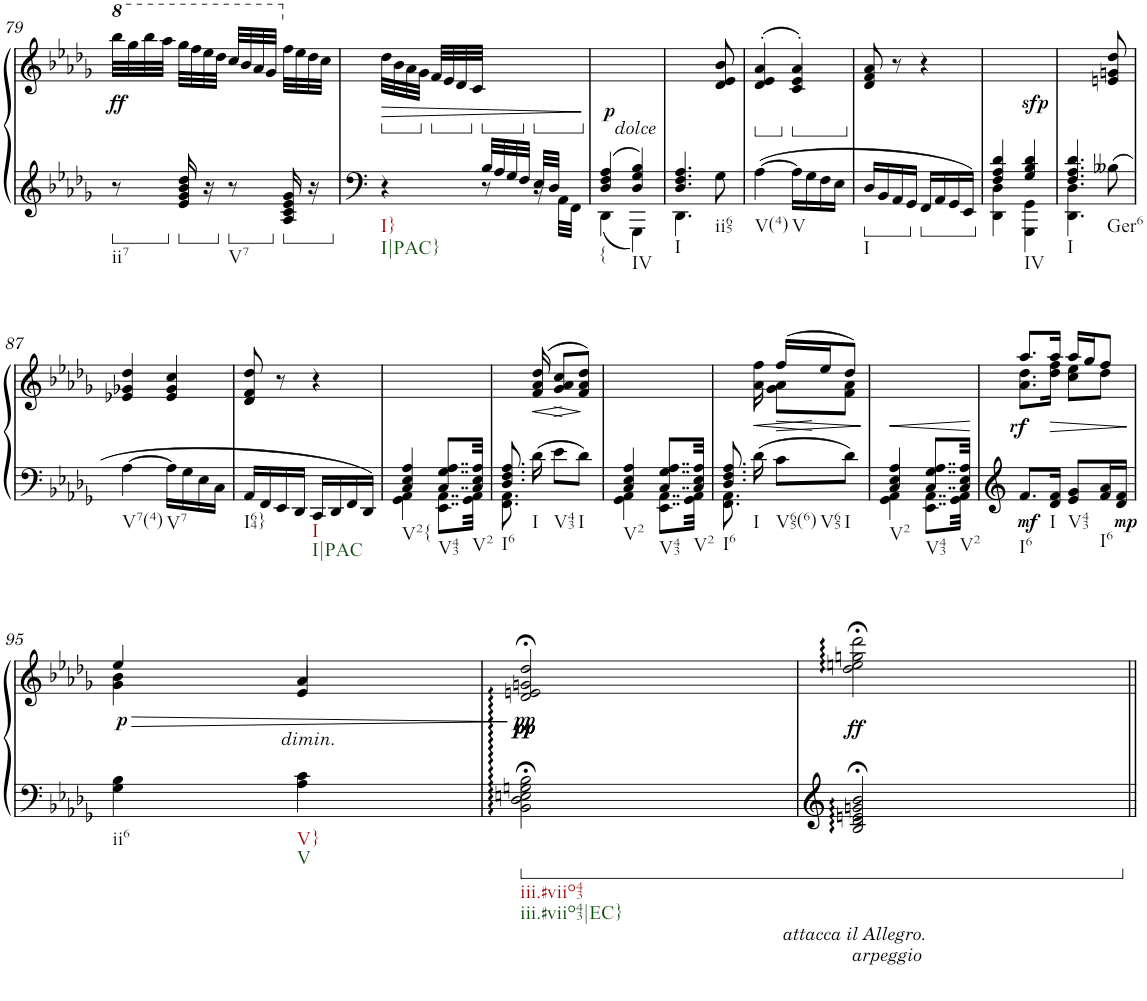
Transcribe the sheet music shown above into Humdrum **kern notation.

**kern	**kern	**dynam
*part1	*part1	*part1
*staff2	*staff1	*staff1/2
*I"Piano	*	*
*I'Pno.	*	*
!!LO:PB:g=z
*clefG2	*clefF4	*
*k[b-e-a-d-g-]	*k[b-e-a-d-g-]	*
*M2/4	*M2/4	*
=79	=79	=79
!LO:TX:b:t=ii7	!	!
!	!	!LO:DY:b
8r	32bbb-\LLL	ff
.	32ggg-\	.
.	32bbb-\	.
.	32aaa-\JJJ	.
16e-/ 16g-/ 16b-/ 16dd-/	32ggg-\LLL	.
.	32fff\	.
16r	32eee-\	.
.	32ddd-\JJJ	.
!LO:TX:b:t=V7	!	!
8r	32ccc/LLL	.
.	32bb-/	.
.	32aa-/	.
.	32gg-/JJJ	.
16A-/ 16c/ 16e-/ 16g-/	32ff\LLL	.
.	32ee-\	.
16r	32dd-\	.
.	32cc\JJJ	.
=80	=80	=80
*^	*	*
*	*	*ped	*
!LO:TX:b:t=I}	!	!	!
!LO:TX:b:t=I|PAC}	!	!	!
4ryy	4r	32dd-\LLL	.
!	!	!	!LO:HP:b
.	.	32b-\	>
.	.	32a-\	.
.	.	32g-\JJJ	.
*	*	*Xped	*
*	*	*ped	*
.	.	32f/LLL	.
.	.	32e-/	.
.	.	32d-/	.
.	.	32c/JJJ	.
*	*	*Xped	*
32B-/LLL	8r	8.ryy	.
32A-/	.	.	.
32G-/	.	.	.
32F/JJJ	.	.	.
*ped	*	*	*
32E-/LLL	16r	.	.
32D-/JJJ	.	.	.
16ryy	32AA-\LLL	16ryy	.
.	32FF\JJJ	.	.
*v	*v	*	*
.	.	]
=81	=81	=81
*^	*	*
*	*	*Xped	*
!LO:TX:a:i:t=dolce	!	!	!
!LO:TX:b:t={	!	!	!
!	!	!	!LO:DY:b
4D-/ 4F/ 4A-/	4DD-\	2ryy	p
!LO:TX:b:t=IV	!	!	!
4D-/ 4G-/ 4B-/	4GGG-\	.	.
=82	=82	=82	=82
!LO:TX:b:t=I	!	!	!
4.D-/ 4.F/ 4.A-/	4.DD-\	4.ryy	.
!LO:TX:b:t=ii65	!	!	!
8ryy	8G-\	8d-/ 8e-/ 8b-/	.
*v	*v	*	*
=83	=83	=83
*	*ped	*
*^	*	*
!LO:TX:b:t=V(4)	!	!	!
*v	*v	*	*
[4A-\	(>4d-/'> 4e-/'> 4a-/'>	.
*	*Xped	*
*	*ped	*
!LO:TX:b:t=V	!	!
16A-\LL]	4c/'> 4e-/'> 4a-/'>)	.
16G-\	.	.
16F\	.	.
16E-\JJ	.	.
=84	=84	=84
*	*Xped	*
!LO:TX:b:t=I	!	!
16D-/LL	8d-/ 8f/ 8a-/	.
16BB-/	.	.
16AA-/	8r	.
16GG-/JJ	.	.
16FF/LL	4r	.
16AA-/	.	.
16GG-/	.	.
16EE-/JJ	.	.
=85	=85	=85
*^	*	*
4F/ 4A-/ 4d-/	4DD-\ 4D-\	4ryy	.
!LO:TX:b:t=IV	!	!	!
!	!	!	!LO:DY:b
4G-/ 4B-/ 4d-/	4GGG-\ 4GG-\	4ryy	sfp
=86	=86	=86	=86
!LO:TX:b:t=I	!	!	!
4.F/ 4.A-/ 4.d-/	4.DD-\ 4.D-\	4.ryy	.
!LO:TX:b:t=Ger6	!	!	!
8ryy	8B--X\	8en/ 8gn/ 8dd-/	.
!!LO:LB:g=z
=87	=87	=87	=87
!LO:TX:b:t=V7(4)	!	!	!
*v	*v	*	*
[4A-\	4e-X/ 4g-X/ 4dd-/	.
!LO:TX:b:t=V7	!	!
16A-\LL]	4e-/ 4g-/ 4cc/	.
16G-\	.	.
16E-\	.	.
16C\JJ	.	.
=88	=88	=88
!LO:TX:b:t=I64}	!	!
16AA-/LL	8d-/ 8f/ 8dd-/	.
16FF/	.	.
16EE-/	8r	.
16DD-/JJ	.	.
!LO:TX:b:t=I	!	!
!LO:TX:b:t=I|PAC	!	!
16CC/LL	4r	.
16DD-/	.	.
16FF/	.	.
16DD-/JJ	.	.
=89	=89	=89
*^	*	*
!LO:TX:b:t=V2{	!	!	!
4C/ 4E-/ 4A-/	4GG-\ 4AA-\	2ryy	.
!LO:TX:b:t=V43	!	!	!
8..C/ 8..G-/ 8..A-/L	8..EE-\ 8..AA-\L	.	.
!LO:TX:b:t=V2	!	!	!
32C/ 32E-/ 32A-/Jkk	32GG-\ 32AA-\Jkk	.	.
=90	=90	=90	=90
!LO:TX:b:t=I6	!	!	!
8.D-/ 8.F/ 8.A-/	8.FF\ 8.AA-\	8.ryy	.
!LO:TX:b:t=I	!	!	!
!	!	!	!LO:HP:b
4ryy	16d-\	(>16f/ 16a-/ 16dd-/	<
!	!LO:TX:b:t=V43	!	!
!	!	!	!LO:HP:n=1:b
.	8e-\L	8g-/ 8a-/ 8cc/L	[ >
!	!LO:TX:b:t=I	!	!
.	8d-\J	8f/ 8a-/ 8dd-/J)	.
16ryy	.	.	.
*v	*v	*	*
.	.	]
=91	=91	=91
*^	*	*
!LO:TX:b:t=V2	!	!	!
4C/ 4E-/ 4A-/	4GG-\ 4AA-\	2ryy	.
!LO:TX:b:t=V43	!	!	!
8..C/ 8..G-/ 8..A-/L	8..EE-\ 8..AA-\L	.	.
!LO:TX:b:t=V2	!	!	!
32C/ 32E-/ 32A-/Jkk	32GG-\ 32AA-\Jkk	.	.
=92	=92	=92	=92
*	*	*^	*
!LO:TX:b:t=I6	!	!	!	!
8.D-/ 8.F/ 8.A-/	8.FF\ 8.AA-\	8.ryy	4ryy	.
!LO:TX:b:t=I	!	!	!	!
!	!	!	!	!LO:HP:b
4ryy	16d-\	16a-\ 16ff\	.	<
!	!LO:TX:b:t=V65(6)	!	!	!
!	!LO:TX:b:t=V65	!	!	!
!	!	!	!	!LO:HP:b
.	8c\L	(16ff/LL	8g-\ 8a-\L	>
.	.	16ee-/J	.	[
!	!LO:TX:b:t=I	!	!	!
.	8d-\J	8dd-/J)	8f\ 8a-\J	.
16ryy	.	.	.	.
*v	*v	*	*	*
*	*v	*v	*
.	.	]
=93	=93	=93
*^	*	*
!LO:TX:b:t=V2	!	!	!
4C/ 4E-/ 4A-/	4GG-\ 4AA-\	2ryy	.
!LO:TX:b:t=V43	!	!	!
8..C/ 8..G-/ 8..A-/L	8..EE-\ 8..AA-\L	.	.
!LO:TX:b:t=V2	!	!	!
32C/ 32E-/ 32A-/Jkk	32GG-\ 32AA-\Jkk	.	.
=94	=94	=94	=94
*	*	*^	*
!LO:TX:b:t=I6	!	!	!	!
!	!	!	!	!LO:DY:b=2
*v	*v	*	*	*
8.f/L	8.aa-/L	8.a-\ 8.dd-\L	mf
!LO:TX:b:t=I	!	!	!
!	!	!	!LO:HP:b
16d-/ 16f/Jk	16aa-/Jk	16dd-\ 16ff\Jk	>
!LO:TX:b:t=V43	!	!	!
8e-/ 8g-/L	16aa-/LL	8cc\ 8ee-\L	.
.	16gg-/J	.	.
!LO:TX:b:t=I6	!	!	!
16f/ 16a-/L	8ff/J	8dd-\J	.
!	!	!	!LO:DY:b=2
16d-/ 16f/JJ	.	.	mp
*	*v	*v	*
.	.	]
!!LO:LB:g=z
=95	=95	=95
!LO:TX:b:t=ii6	!	!
!	!	!LO:HP:b
*	*^	*
!	!	!	!LO:DY:n=1:b
4G-\ 4B-\	4ee-/	4g-\ 4b-\	> p
!LO:TX:a:i:t=dimin.	!	!	!
!LO:TX:b:t=V}	!	!	!
!LO:TX:b:t=V	!	!	!
4A-\ 4c\	4a-/	4e-/	.
*	*v	*v	*
.	.	]
=96	=96	=96
!LO:TX:b:t=iii.#viio43	!	!
!LO:TX:b:t=iii.#viio43|EC}	!	!
!	!	!LO:DY:b
!	!	!LO:DY:n=1:b
!	!	!LO:DY:n=2:b
!	!	!LO:DY:n=3:b
2BB-\::;< 2D-\::;< 2En\::;< 2Gn\::;< 2B-\::;<	2d-/::;< 2en/::;< 2gn/::;< 2dd-/::;<	pp pp pp pp
=97	=97	=97
*^	*	*
!LO:TX:b:i:t=attacca il Allegro.	!	!	!
!LO:TX:b:i:t=arpeggio	!	!	!
!	!	!	!LO:DY:b
2B-/::;< 2d-/::;< 2en/::;< 2gn/::;< 2b-/::;<	16d-! 16e! 16g! 16b-!	2dd-\::;< 2een\::;< 2ggn\::;< 2ddd-\::;<	ff
.	8.ryy	.	.
.	4ryy	.	.
*v	*v	*	*
=||	=||	=||
*-	*-	*-
